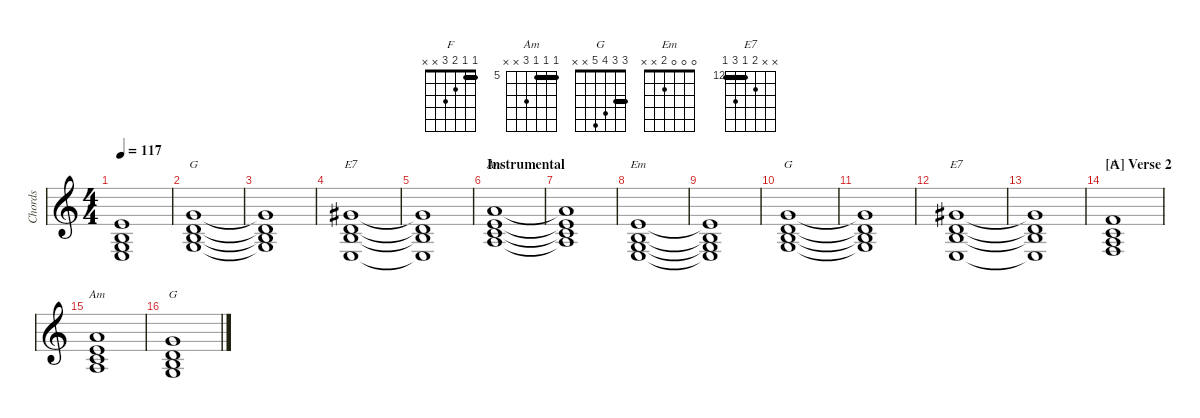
\defaultSystemsLayout 4
\hideDynamics
\bracketExtendMode nobrackets
\track ("Chords" "Chords") {instrument pad2warm}
\staff {score}
\tuning (E4 B3 G3 D3 A2 E2)
\chord ("F" 1 1 2 3 x x) {showfingering false barre 1}
\chord ("Am" 5 5 5 7 x x) {firstfret 5 showfingering false barre (5 5)}
\chord ("G" 3 3 4 5 x x) {showfingering false barre 3}
\chord ("Em" 0 0 0 2 x x) {showfingering false}
\chord ("E7" x x 13 12 14 12) {firstfret 12 showfingering false barre 12}
\ts (4 4)
\scale
0.0631435
\tempo 117
\accidentals auto
\clef g2
\ottava regular
\simile none
\ks c
(0.1{t} 0.2{t} 0.3{t} 2.4{t}).1{dy mf beam Up} |
\scale
0.178186 (3.1 3.2 4.3 5.4).1{ch "G" beam Up} |
\scale
0.0885386 (4.3{t} 3.2{t} 3.1{t} 5.4{t}).1{beam Up} |
\scale
0.155443 (12.6 14.5 12.4 13.3{acc #}).1{ch "E7" beam Up} |
\scale
0.0623548 (13.3{t acc #} 12.4{t} 14.5{t} 12.6{t}).1{beam Up} |
\section ("" "Instrumental")
(5.3 5.2 5.1 7.4).1{ch "Am" beam Up} |
(5.3{t} 5.2{t} 5.1{t} 7.4{t}).1{beam Up} |
(0.3 0.2 0.1 2.4).1{ch "Em" beam Up} |
(0.1{t} 0.2{t} 0.3{t} 2.4{t}).1{beam Up} |
(3.1 3.2 4.3 5.4).1{ch "G" beam Up} |
(4.3{t} 3.2{t} 3.1{t} 5.4{t}).1{beam Up} |
(12.6 14.5 12.4 13.3{acc #}).1{ch "E7" beam Up} |
(13.3{t acc #} 12.4{t} 14.5{t} 12.6{t}).1{beam Up} |
\section ("A" "Verse 2")
\scale
0.181 (3.4 2.3 1.2 1.1).1{ch "F" beam Up} |
\scale
0.169116 (5.1 5.2 5.3 7.4).1{ch "Am" beam Up} |
\scale
0.0958088 (3.1 3.2 4.3 5.4).1{ch "G" beam Up}
